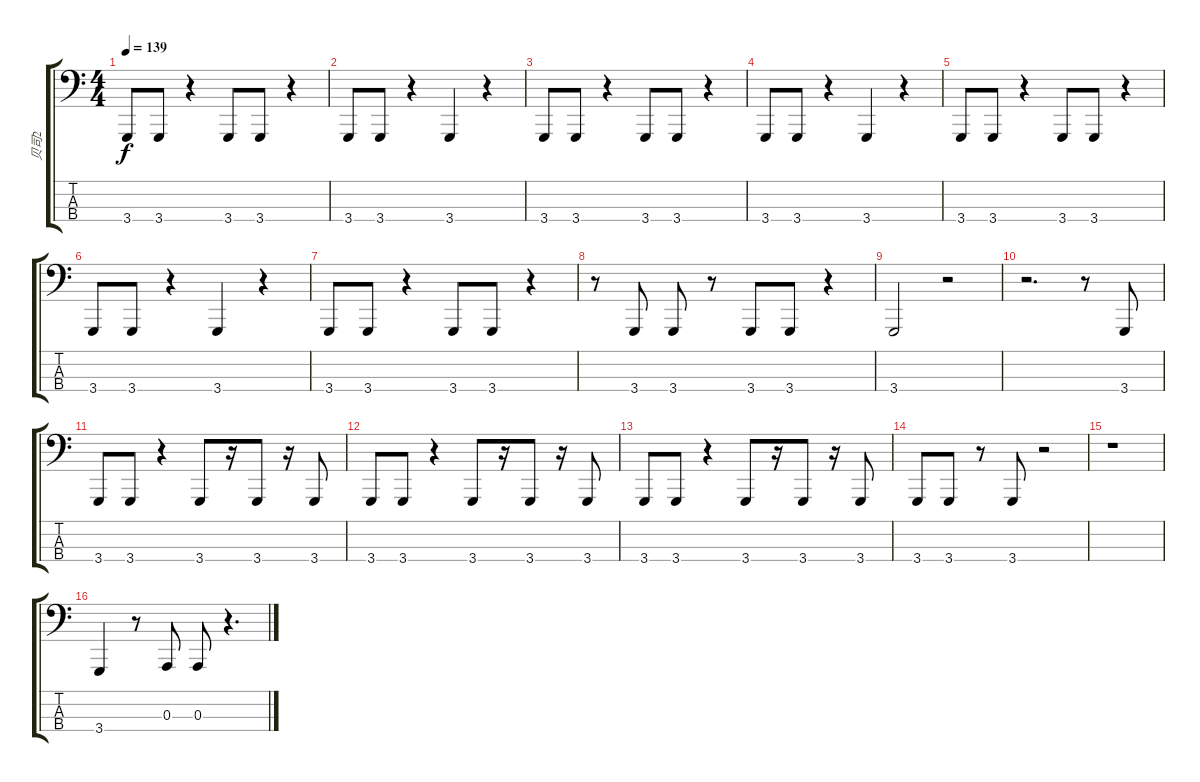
\track ("贝司2" "贝司2") {instrument taikodrum}
\staff {score tabs}
\tuning (G2 D2 A1 E1) {hide}
\ts (4 4)
\tempo 139
\clef f4
\ks c
3.4.8{dy f} 3.4.8 r.4 3.4.8 3.4.8 r.4 |
3.4.8 3.4.8 r.4 3.4.4 r.4 |
3.4.8 3.4.8 r.4 3.4.8 3.4.8 r.4 |
3.4.8 3.4.8 r.4 3.4.4 r.4 |
3.4.8 3.4.8 r.4 3.4.8 3.4.8 r.4 |
3.4.8 3.4.8 r.4 3.4.4 r.4 |
3.4.8 3.4.8 r.4 3.4.8 3.4.8 r.4 |
r.8 3.4.8 3.4.8 r.8 3.4.8 3.4.8 r.4 |
3.4.2 r.2 |
r.2{d} r.8 3.4.8 |
3.4.8 3.4.8 r.4 3.4.8 r.16 3.4.8 r.16 3.4.8 |
3.4.8 3.4.8 r.4 3.4.8 r.16 3.4.8 r.16 3.4.8 |
3.4.8 3.4.8 r.4 3.4.8 r.16 3.4.8 r.16 3.4.8 |
3.4.8 3.4.8 r.8 3.4.8 r.2 |
r.1 |
3.4.4 r.8 0.3.8 0.3.8 r.4{d}
